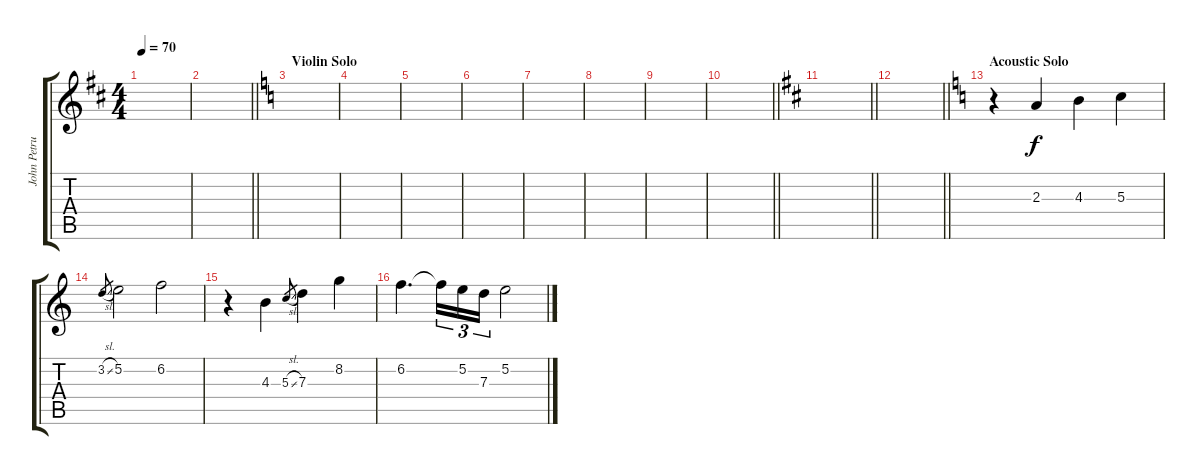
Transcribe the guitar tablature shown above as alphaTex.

\track ("John Petrucci" "John Petru") {instrument acousticguitarsteel}
\staff {score tabs}
\tuning (E4 B3 G3 D3 A2 E2) {hide}
\ts (4 4)
\tempo 70
\clef g2
\ks bminor
|
\barLineRight lightlight
|
\section ("" "Violin Solo")
\ks aminor
|
|
|
|
|
|
|
\barLineRight lightlight
|
\barLineRight lightlight
\ks bminor
|
\barLineRight lightlight
|
\section ("" "Acoustic Solo")
\ks c
r.4{volume 16} 2.3.4 4.3.4 5.3.4 |
3.2{sl}.8{gr} 5.2.2 6.2.2 |
r.4 4.3.4 5.3{sl}.8{gr} 7.3.4 8.2.4 |
6.2.4{d} 6.2{t}.16{tu (3 2)} 5.2.16{tu (3 2)} 7.3.16{tu (3 2)} 5.2.2
